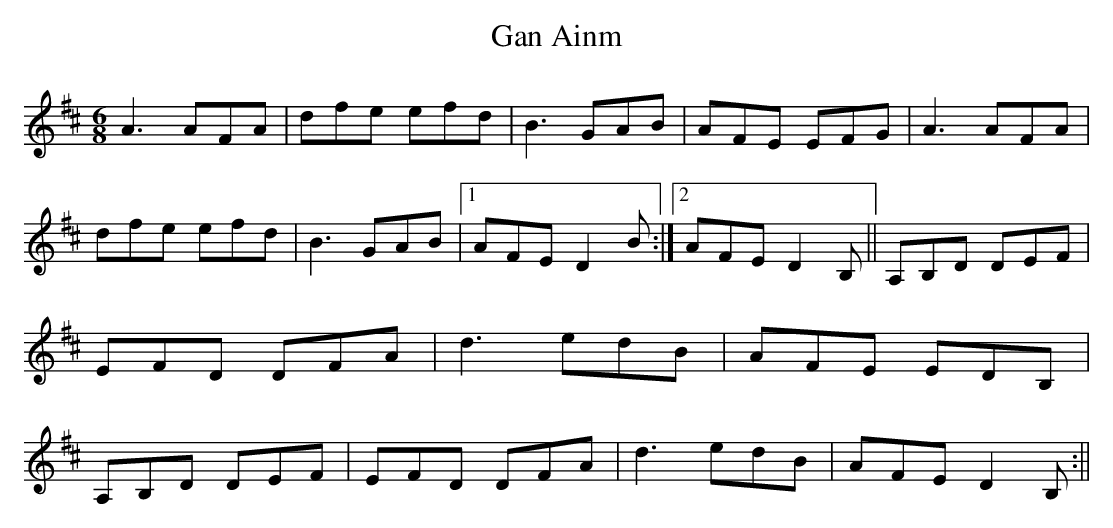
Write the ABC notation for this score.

X:1
T:Gan Ainm
M:6/8
L:1/8
K:D
A3 AFA|dfe efd|B3 GAB|AFE EFG|\
A3 AFA|dfe efd|B3 GAB|1 AFE D2B:|2 AFE D2B,||\
A,B,D DEF|EFD DFA|d3 edB|AFE EDB,|\
A,B,D DEF|EFD DFA|d3 edB|AFE D2B,:||
